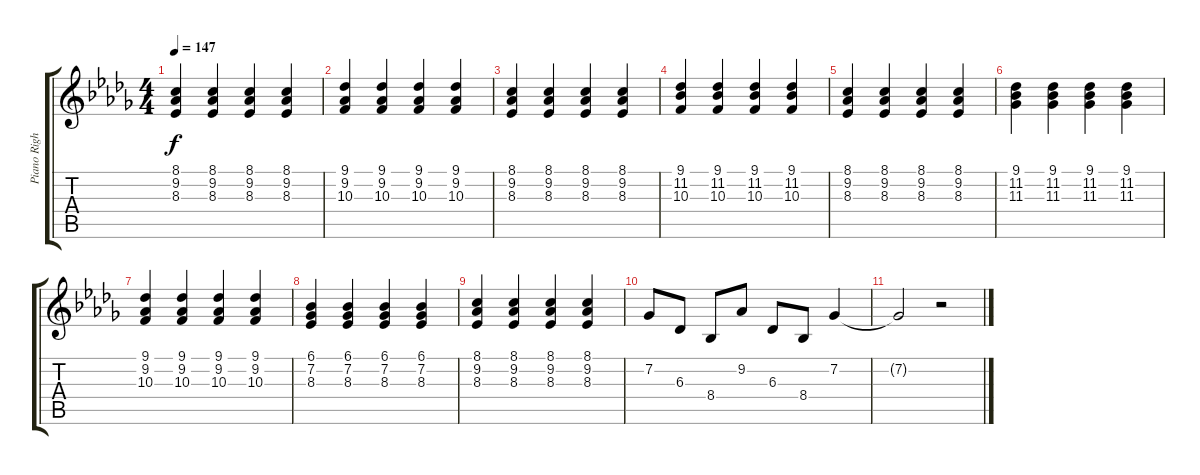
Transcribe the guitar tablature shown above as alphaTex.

\track ("Piano Right (Kotobuki Tsumugi)" "Piano Righ") {instrument acousticgrandpiano}
\staff {score tabs}
\tuning (E4 B3 G3 D3 A2 E2) {hide}
\ts (4 4)
\tempo 147
\clef g2
\ks db
(8.1 9.2 8.3).4{dy f} (8.1 9.2 8.3).4 (8.1 9.2 8.3).4 (8.1 9.2 8.3).4 |
(9.1 9.2 10.3).4 (9.1 9.2 10.3).4 (9.1 9.2 10.3).4 (9.1 9.2 10.3).4 |
(8.1 9.2 8.3).4 (8.1 9.2 8.3).4 (8.1 9.2 8.3).4 (8.1 9.2 8.3).4 |
(9.1 11.2 10.3).4 (9.1 11.2 10.3).4 (9.1 11.2 10.3).4 (9.1 11.2 10.3).4 |
(8.1 9.2 8.3).4 (8.1 9.2 8.3).4 (8.1 9.2 8.3).4 (8.1 9.2 8.3).4 |
(9.1 11.2 11.3).4 (9.1 11.2 11.3).4 (9.1 11.2 11.3).4 (9.1 11.2 11.3).4 |
(9.1 9.2 10.3).4 (9.1 9.2 10.3).4 (9.1 9.2 10.3).4 (9.1 9.2 10.3).4 |
(6.1 7.2 8.3).4 (6.1 7.2 8.3).4 (6.1 7.2 8.3).4 (6.1 7.2 8.3).4 |
(8.1 9.2 8.3).4 (8.1 9.2 8.3).4 (8.1 9.2 8.3).4 (8.1 9.2 8.3).4 |
7.2.8 6.3.8 8.4.8 9.2.8 6.3.8 8.4.8 7.2.4 |
7.2{t}.2 r.2
